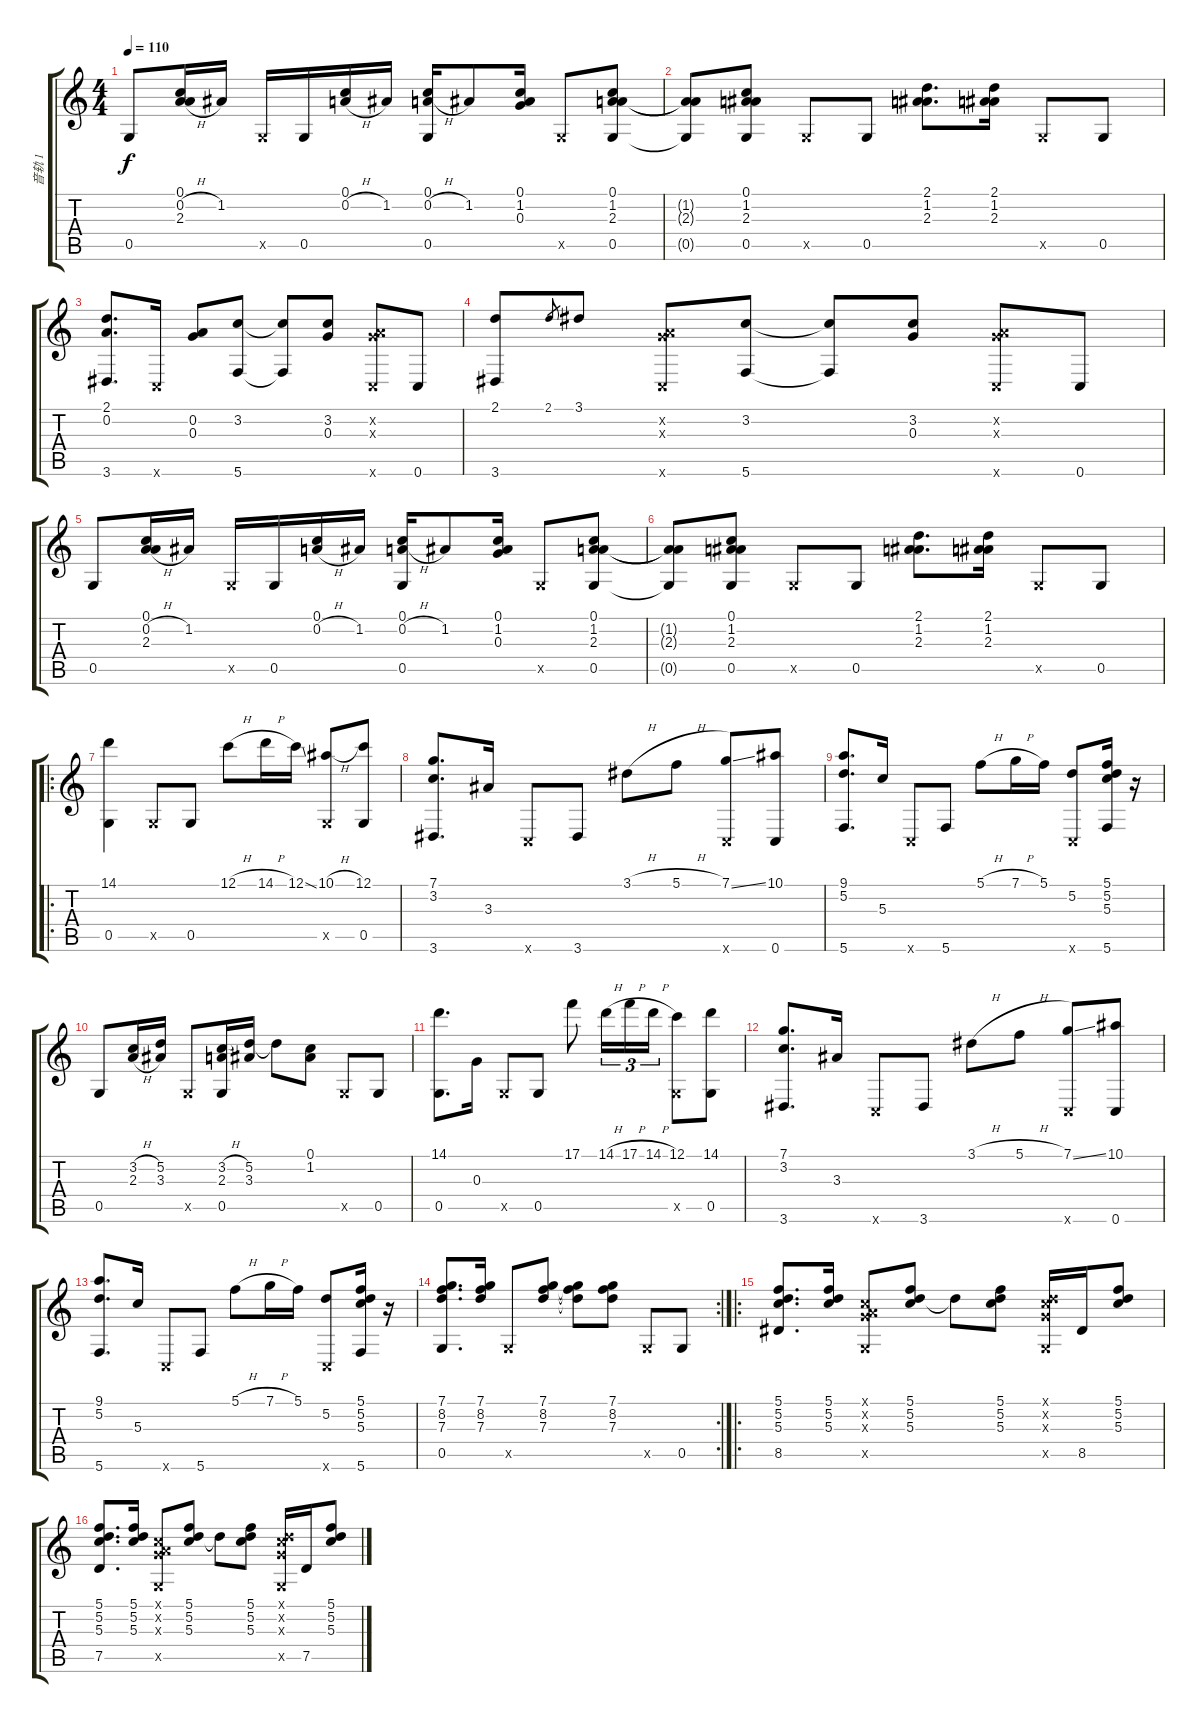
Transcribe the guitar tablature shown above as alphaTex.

\track ("音轨 1" "音轨 1") {instrument acousticguitarsteel}
\staff {score tabs}
\tuning (C4 A3 G3 D3 G2 C2) {hide}
\ts (4 4)
\tempo 110
\clef g2
\ks c
0.5.8{dy f} (0.1 0.2{h} 2.3).16 1.2.16 0.5{x}.16 0.5.16 (0.1 0.2{h}).16 1.2.16 (0.1 0.2{h} 0.5).16 1.2.8 (0.1 1.2 0.3).16 0.5{x}.8 (0.1 1.2 2.3 0.5).8 |
(1.2{t} 2.3{t} 0.5{t}).8 (0.1 1.2 2.3 0.5).8 0.5{x}.8 0.5.8 (2.1 1.2 2.3).8{d} (2.1 1.2 2.3).16 0.5{x}.8 0.5.8 |
(2.1 0.2 3.6).8{d} 0.6{x}.16 (0.2 0.3).8 (3.2 5.6).8 (3.2{t} 5.6{t}).8 (3.2 0.3).8 (0.2{x} 0.3{x} 0.6{x}).8 0.6.8 |
(2.1 3.6).8 2.1.8{gr} 3.1.8 (0.2{x} 0.3{x} 0.6{x}).8 (3.2 5.6).8 (3.2{t} 5.6{t}).8 (3.2 0.3).8 (0.2{x} 0.3{x} 0.6{x}).8 0.6.8 |
0.5.8 (0.1 0.2{h} 2.3).16 1.2.16 0.5{x}.16 0.5.16 (0.1 0.2{h}).16 1.2.16 (0.1 0.2{h} 0.5).16 1.2.8 (0.1 1.2 0.3).16 0.5{x}.8 (0.1 1.2 2.3 0.5).8 |
(1.2{t} 2.3{t} 0.5{t}).8 (0.1 1.2 2.3 0.5).8 0.5{x}.8 0.5.8 (2.1 1.2 2.3).8{d} (2.1 1.2 2.3).16 0.5{x}.8 0.5.8 |
\ro
(14.1 0.5).4 0.5{x}.8 0.5.8 12.1{h}.8 14.1{h}.16 12.1{ss}.16 (10.1{h} 0.5{x}).8 (12.1 0.5).8 |
(7.1 3.2 3.6).8{d} 3.3.16 0.6{x}.8 3.6.8 3.1{h}.8 5.1{h}.8 (7.1{ss} 0.6{x}).8 (10.1 0.6).8 |
(9.1 5.2 5.6).8{d} 5.3.16 0.6{x}.8 5.6.8 5.1{h}.8 7.1{h}.16 5.1.16 (5.2 0.6{x}).8 (5.1 5.2 5.3 5.6).16 r.16 |
0.5.8 (3.2{h} 2.3{h}).16 (5.2 3.3).16 0.5{x}.8 (3.2{h} 2.3 0.5).16 (5.2 3.3).16 5.2{t}.8 (0.1 1.2).8 0.5{x}.8 0.5.8 |
(14.1 0.5).8{d} 0.3.16 0.5{x}.8 0.5.8 17.1.8 14.1{h}.16{tu (3 2)} 17.1{h}.16{tu (3 2)} 14.1{h}.16{tu (3 2)} (12.1 0.5{x}).8 (14.1 0.5).8 |
(7.1 3.2 3.6).8{d} 3.3.16 0.6{x}.8 3.6.8 3.1{h}.8 5.1{h}.8 (7.1{ss} 0.6{x}).8 (10.1 0.6).8 |
(9.1 5.2 5.6).8{d} 5.3.16 0.6{x}.8 5.6.8 5.1{h}.8 7.1{h}.16 5.1.16 (5.2 0.6{x}).8 (5.1 5.2 5.3 5.6).16 r.16 |
\rc 2
(7.1 8.2 7.3 0.5).8{d} (7.1 8.2 7.3).16 0.5{x}.8 (7.1 8.2 7.3).8 (7.1{t} 8.2{t} 7.3{t}).8 (7.1 8.2 7.3).8 0.5{x}.8 0.5.8 |
\ro
(5.1 5.2 5.3 8.5).8{d} (5.1 5.2 5.3).16 (0.1{x} 0.2{x} 0.3{x} 0.5{x}).8 (5.1 5.2 5.3).8 5.2{t}.8 (5.1 5.2 5.3).8 (0.1{x} 5.2{x} 0.3{x} 0.5{x}).16 8.5.16 (5.1 5.2 5.3).8 |
(5.1 5.2 5.3 7.5).8{d} (5.1 5.2 5.3).16 (0.1{x} 0.2{x} 0.3{x} 0.5{x}).8 (5.1 5.2 5.3).8 5.2{t}.8 (5.1 5.2 5.3).8 (0.1{x} 5.2{x} 0.3{x} 0.5{x}).16 7.5.16 (5.1 5.2 5.3).8
